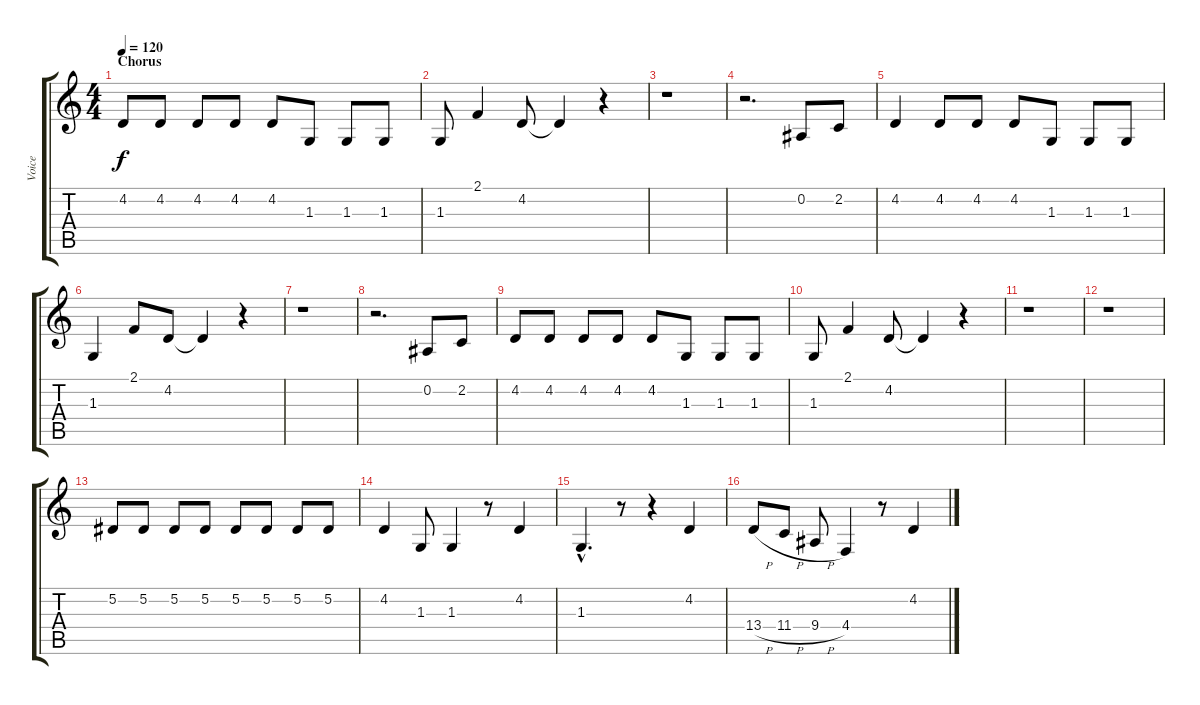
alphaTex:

\track ("Voice" "Voice") {instrument clarinet}
\staff {score tabs}
\tuning (Eb4 Bb3 Gb3 Db3 Ab2 Eb2) {hide}
\ts (4 4)
\section ("" "Chorus")
\tempo 120
\clef g2
\ks c
4.2.8{dy f} 4.2.8 4.2.8 4.2.8 4.2.8 1.3.8 1.3.8 1.3.8 |
1.3.8 2.1.4 4.2.8 4.2{t}.4 r.4 |
r.1 |
r.2{d} 0.2.8 2.2.8 |
4.2.4 4.2.8 4.2.8 4.2.8 1.3.8 1.3.8 1.3.8 |
1.3.4 2.1.8 4.2.8 4.2{t}.4 r.4 |
r.1 |
r.2{d} 0.2.8 2.2.8 |
4.2.8 4.2.8 4.2.8 4.2.8 4.2.8 1.3.8 1.3.8 1.3.8 |
1.3.8 2.1.4 4.2.8 4.2{t}.4 r.4 |
r.1 |
r.1 |
5.2.8 5.2.8 5.2.8 5.2.8 5.2.8 5.2.8 5.2.8 5.2.8 |
4.2.4 1.3.8 1.3.4 r.8 4.2.4 |
1.3{hac}.4{d} r.8 r.4 4.2.4 |
13.4{h}.8 11.4{h}.8 9.4{h}.8 4.4.4 r.8 4.2.4
